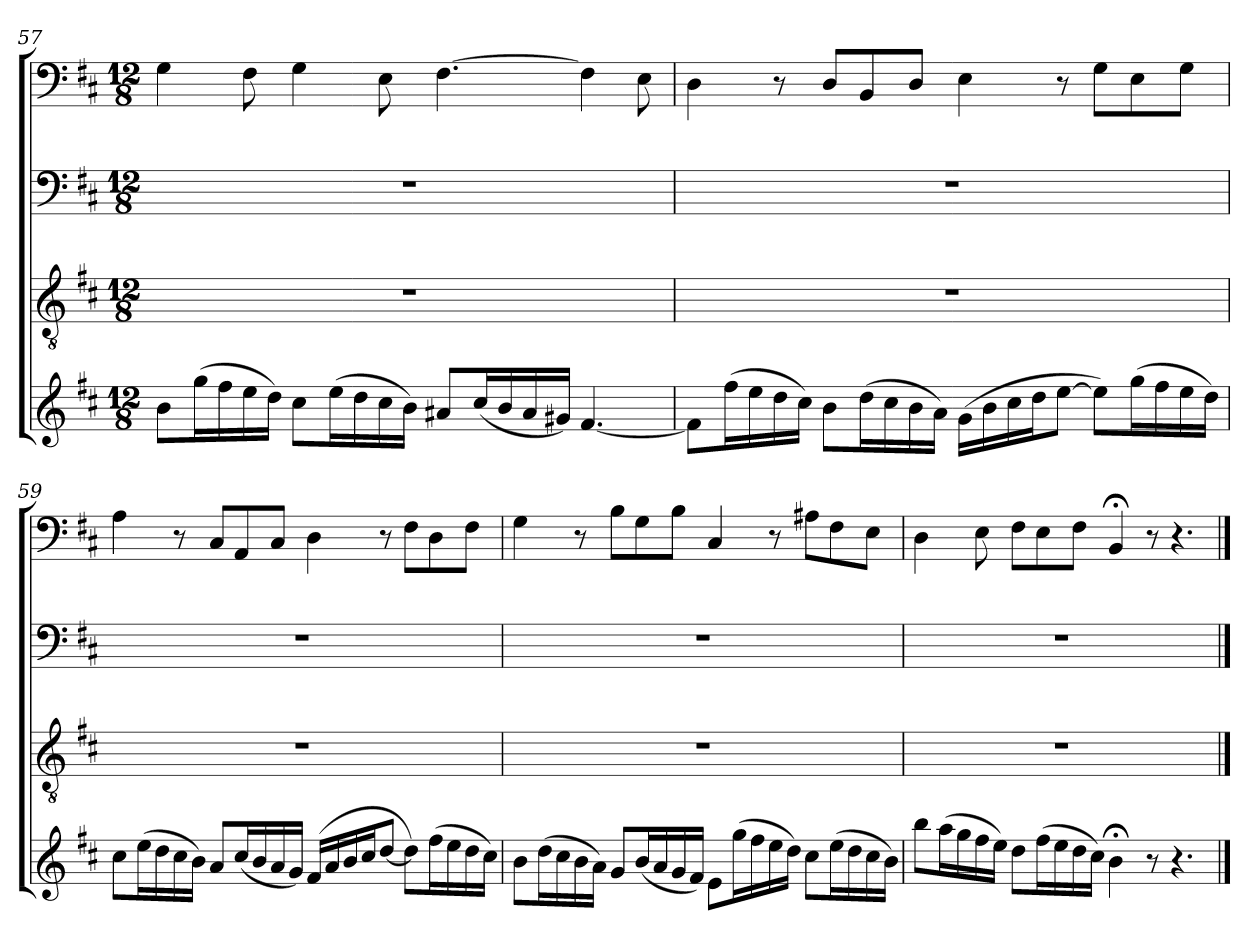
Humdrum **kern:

**kern	**kern	**kern	**kern
*part4	*part3	*part2	*part1
*staff4	*staff3	*staff2	*staff1
*clefG2	*clefGv2	*clefF4	*clefF4
*k[f#c#]	*k[f#c#]	*k[f#c#]	*k[f#c#]
*b:	*b:	*b:	*b:
*M12/8	*M12/8	*M12/8	*M12/8
=57	=57	=57	=57
8b\L	1.r	1.r	4G\
(16gg\L	.	.	.
16ff#\	.	.	.
16ee\	.	.	8F#\
16dd\JJ)	.	.	.
8cc#\L	.	.	4G\
(16ee\L	.	.	.
16dd\	.	.	.
16cc#\	.	.	8E\
16b\JJ)	.	.	.
8a#X/L	.	.	[4.F#\
(16cc#/L	.	.	.
16b/	.	.	.
16a#/	.	.	.
16g#X/JJ)	.	.	.
[4.f#/	.	.	4F#\]
.	.	.	8E\
=58	=58	=58	=58
8f#\L]	1.r	1.r	4D\
(16ff#\L	.	.	.
16ee\	.	.	.
16dd\	.	.	8r
16cc#\JJ)	.	.	.
8b\L	.	.	8D/L
(16dd\L	.	.	8BB/
16cc#\	.	.	.
16b\	.	.	8D/J
16a\JJ)	.	.	.
(16g\LL	.	.	4E\
16b\	.	.	.
16cc#\	.	.	.
16dd\J	.	.	.
[8ee\J	.	.	8r
8ee\L])	.	.	8G\L
(16gg\L	.	.	8E\
16ff#\	.	.	.
16ee\	.	.	8G\J
16dd\JJ)	.	.	.
=59	=59	=59	=59
8cc#\L	1.r	1.r	4A\
(16ee\L	.	.	.
16dd\	.	.	.
16cc#\	.	.	8r
16b\JJ)	.	.	.
8a/L	.	.	8C#/L
(16cc#/L	.	.	8AA/
16b/	.	.	.
16a/	.	.	8C#/J
16g/JJ)	.	.	.
(16f#/LL	.	.	4D\
16a/	.	.	.
16b/	.	.	.
16cc#/J	.	.	.
[8dd/J	.	.	8r
8dd\L])	.	.	8F#\L
(16ff#\L	.	.	8D\
16ee\	.	.	.
16dd\	.	.	8F#\J
16cc#\JJ)	.	.	.
=60	=60	=60	=60
8b\L	1.r	1.r	4G\
(16dd\L	.	.	.
16cc#\	.	.	.
16b\	.	.	8r
16a\JJ)	.	.	.
8g/L	.	.	8B\L
(16b/L	.	.	8G\
16a/	.	.	.
16g/	.	.	8B\J
16f#/JJ)	.	.	.
8e\L	.	.	4C#/
(16gg\L	.	.	.
16ff#\	.	.	.
16ee\	.	.	8r
16dd\JJ)	.	.	.
8cc#\L	.	.	8A#X\L
(16ee\L	.	.	8F#\
16dd\	.	.	.
16cc#\	.	.	8E\J
16b\JJ)	.	.	.
=61	=61	=61	=61
8bb\L	1.r	1.r	4D\
(16aa\L	.	.	.
16gg\	.	.	.
16ff#\	.	.	8E\
16ee\JJ)	.	.	.
8dd\L	.	.	8F#\L
(16ff#\L	.	.	8E\
16ee\	.	.	.
16dd\	.	.	8F#\J
16cc#\JJ)	.	.	.
4b;<\	.	.	4BB;</
8r	.	.	8r
4.r	.	.	4.r
==	==	==	==
*-	*-	*-	*-
